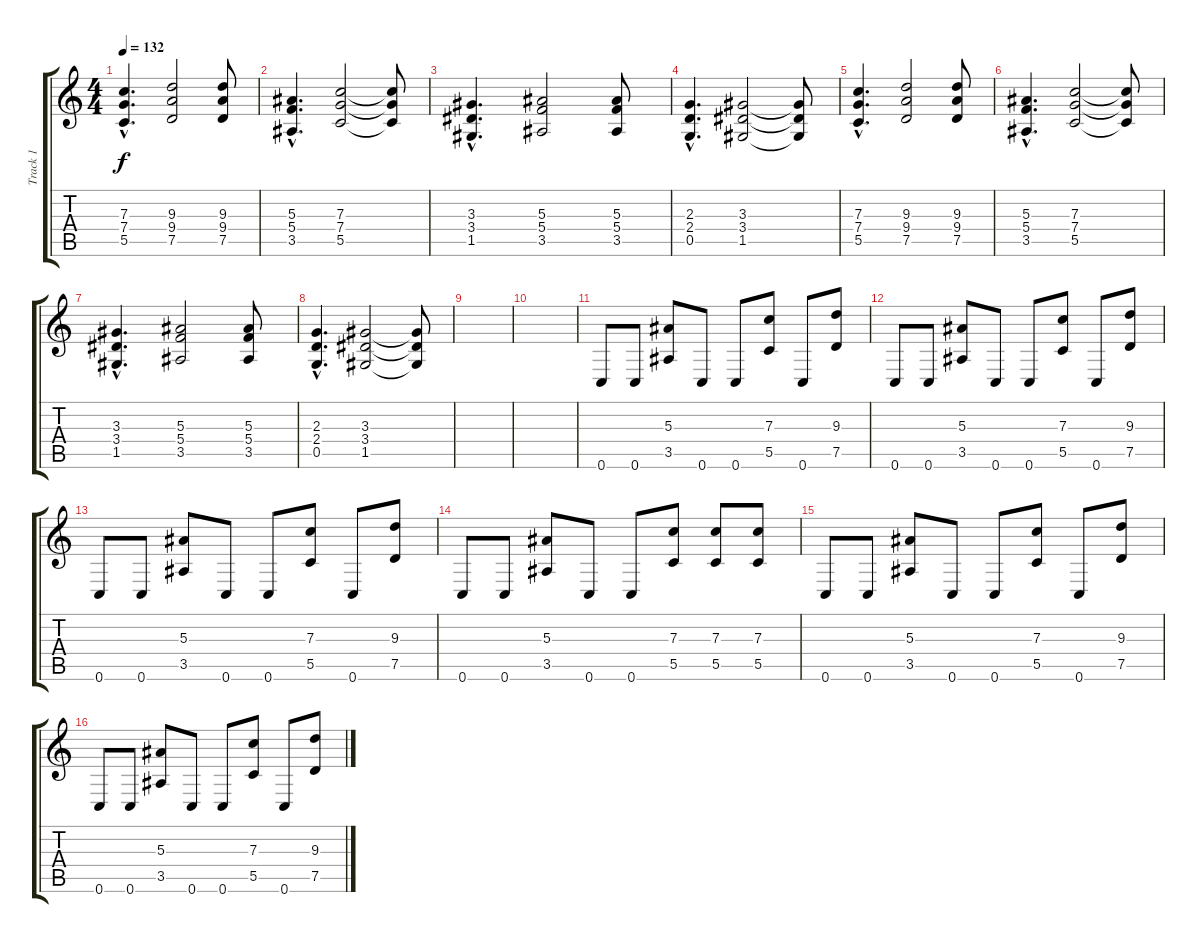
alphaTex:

\track ("Track 1" "Track 1") {instrument overdrivenguitar}
\staff {score tabs}
\tuning (D4 A3 F3 C3 G2 C2) {hide}
\ts (4 4)
\tempo 132
\clef g2
\ks c
(7.3{hac} 7.4{hac} 5.5{hac}).4{d dy f} (9.3 9.4 7.5).2 (9.3 9.4 7.5).8 |
(5.3{hac} 5.4{hac} 3.5{hac}).4{d} (7.3 7.4 5.5).2 (7.3{t} 7.4{t} 5.5{t}).8 |
(3.3{hac} 3.4{hac} 1.5{hac}).4{d} (5.3 5.4 3.5).2 (5.3 5.4 3.5).8 |
(2.3{hac} 2.4{hac} 0.5{hac}).4{d} (3.3 3.4 1.5).2 (3.3{t} 3.4{t} 1.5{t}).8 |
(7.3{hac} 7.4{hac} 5.5{hac}).4{d} (9.3 9.4 7.5).2 (9.3 9.4 7.5).8 |
(5.3{hac} 5.4{hac} 3.5{hac}).4{d} (7.3 7.4 5.5).2 (7.3{t} 7.4{t} 5.5{t}).8 |
(3.3{hac} 3.4{hac} 1.5{hac}).4{d} (5.3 5.4 3.5).2 (5.3 5.4 3.5).8 |
(2.3{hac} 2.4{hac} 0.5{hac}).4{d} (3.3 3.4 1.5).2 (3.3{t} 3.4{t} 1.5{t}).8 |
|
|
0.6.8 0.6.8 (5.3 3.5).8 0.6.8 0.6.8 (7.3 5.5).8 0.6.8 (9.3 7.5).8 |
0.6.8 0.6.8 (5.3 3.5).8 0.6.8 0.6.8 (7.3 5.5).8 0.6.8 (9.3 7.5).8 |
0.6.8 0.6.8 (5.3 3.5).8 0.6.8 0.6.8 (7.3 5.5).8 0.6.8 (9.3 7.5).8 |
0.6.8 0.6.8 (5.3 3.5).8 0.6.8 0.6.8 (7.3 5.5).8 (7.3 5.5).8 (7.3 5.5).8 |
0.6.8 0.6.8 (5.3 3.5).8 0.6.8 0.6.8 (7.3 5.5).8 0.6.8 (9.3 7.5).8 |
0.6.8 0.6.8 (5.3 3.5).8 0.6.8 0.6.8 (7.3 5.5).8 0.6.8 (9.3 7.5).8
